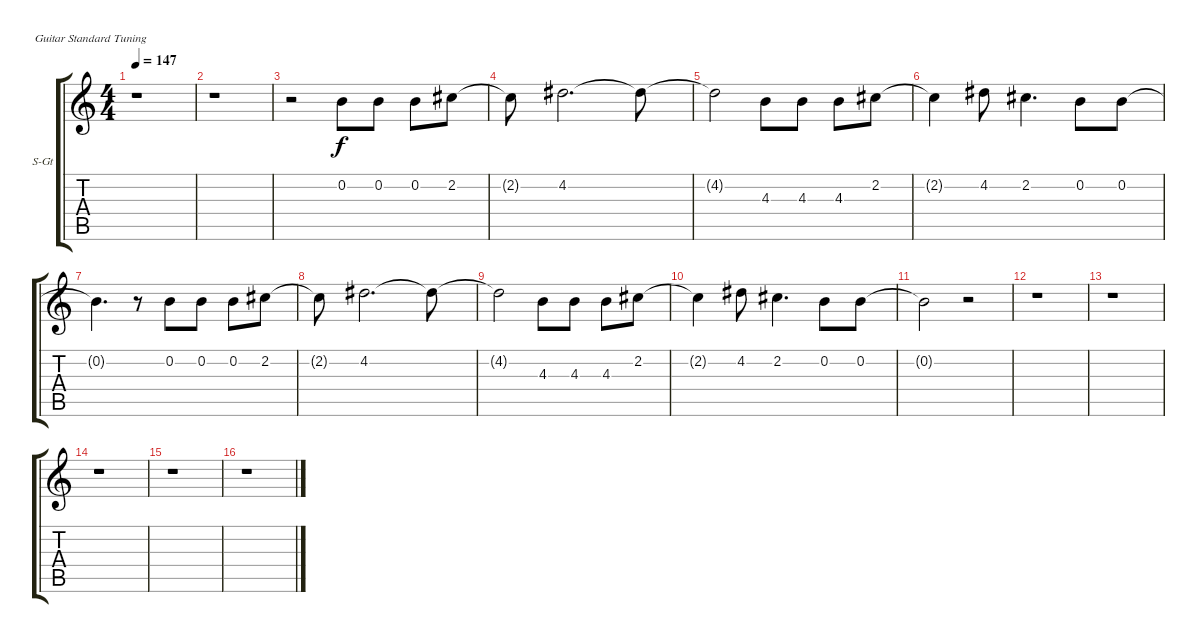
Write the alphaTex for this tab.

\bracketExtendMode groupsimilarinstruments
\firstSystemTrackNameOrientation horizontal
\otherSystemsTrackNameOrientation horizontal
\track ("Keyboard 2" "S-Gt") {instrument synthbrass1}
\staff {score tabs}
\tuning (E4 B3 G3 D3 A2 E2)
\displaytranspose 12
\ts (4 4)
\tempo 147
\clef g2
\ks c
r.1{dy f instrument synthbrass1} |
r.1 |
r.2 0.2.8 0.2.8 0.2.8 2.2.8 |
2.2{t}.8 4.2.2{d} 4.2{t}.8 |
4.2{t}.2 4.3.8 4.3.8 4.3.8 2.2.8 |
2.2{t}.4 4.2.8 2.2.4{d} 0.2.8 0.2.8 |
0.2{t}.4{d} r.8 0.2.8 0.2.8 0.2.8 2.2.8 |
2.2{t}.8 4.2.2{d} 4.2{t}.8 |
4.2{t}.2 4.3.8 4.3.8 4.3.8 2.2.8 |
2.2{t}.4 4.2.8 2.2.4{d} 0.2.8 0.2.8 |
0.2{t}.2 r.2 |
r.1 |
r.1 |
r.1 |
r.1 |
r.1
